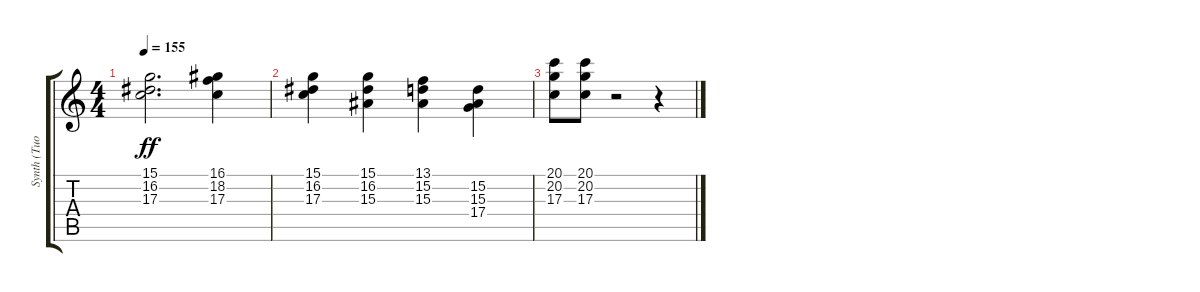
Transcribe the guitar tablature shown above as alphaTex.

\track ("Synth (Tuomas)" "Synth (Tuo") {instrument pad2warm}
\staff {score tabs}
\tuning (E4 B3 G3 D3 A2 E2) {hide}
\ts (4 4)
\tempo 155
\clef g2
\ks c
(15.1 16.2 17.3).2{d dy ff} (16.1 18.2 17.3).4 |
(15.1 16.2 17.3).4 (15.1 16.2 15.3).4 (13.1 15.2 15.3).4 (15.2 15.3 17.4).4 |
(20.1 20.2 17.3).8 (20.1 20.2 17.3).8 r.2 r.4
